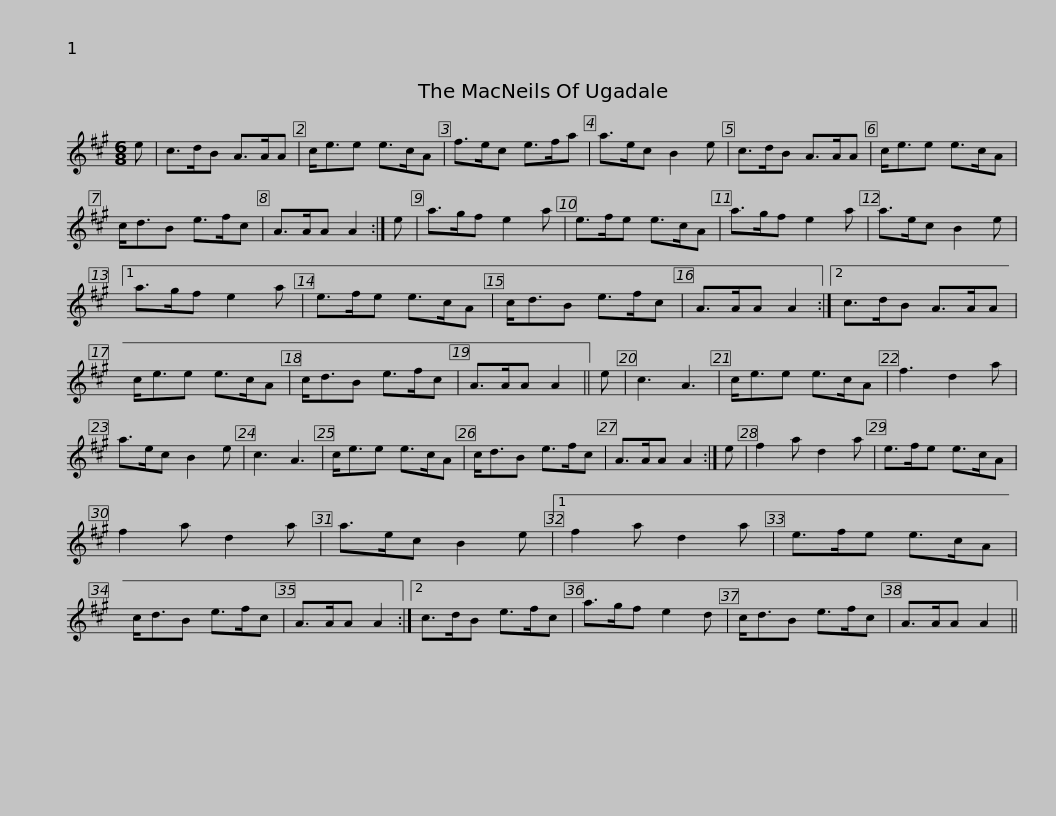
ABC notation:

X:1
L:1/8
M:6/8
I:linebreak $
K:A
V:1 treble
V:1
 e | c>dB A>AA | c<ee e>cA | f>ec e>fa | a>ec B2 e | %5
 c>dB A>AA | c<ee e>cA |$ c<dB e>fc | A>AA A2 :| e | %10
 a>gf e2 a | e>fe e>cA | a>gf e2 a | a>ec B2 e |1 a>gf e2 a |$ %15
 e>fe e>cA | c<dB e>fc | A>AA A2 :|2 c>dB A>AA | c<ee e>cA | %20
 c<dB e>fc | A>AA A2 ||$ e | c3 A3 | c<ee e>cA | %25
 f3 d2 a | a>ec B2 e | c3 A3 | c<ee e>cA | c<dB e>fc | %30
 A>AA A2 :|$ e | f2 a d2 a | e>fe e>cA | f2 a d2 a | %35
 a>ec B2 e |1 f2 a d2 a | e>fe e>cA | c<dB e>fc |$ A>AA A2 :|2 %40
 c>dB e>fc | a>gf e2 d | c<dB e>fc | A>AA A2 || %44
